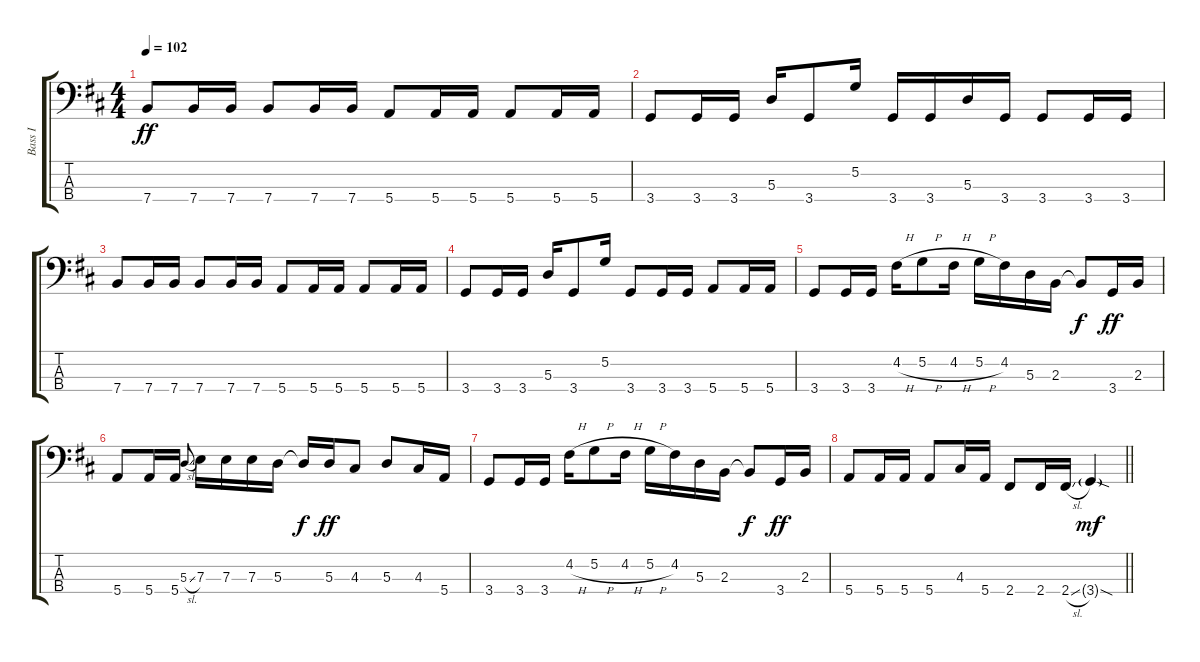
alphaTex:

\track ("Bass I" "Bass I") {instrument electricbassfinger}
\staff {score tabs}
\tuning (G2 D2 A1 E1) {hide}
\ts (4 4)
\tempo 102
\clef f4
\ks d
7.4.8{dy ff} 7.4.16 7.4.16 7.4.8 7.4.16 7.4.16 5.4.8 5.4.16 5.4.16 5.4.8 5.4.16 5.4.16 |
3.4.8 3.4.16 3.4.16 5.3.16 3.4.8 5.2.16 3.4.16 3.4.16 5.3.16 3.4.16 3.4.8 3.4.16 3.4.16 |
7.4.8 7.4.16 7.4.16 7.4.8 7.4.16 7.4.16 5.4.8 5.4.16 5.4.16 5.4.8 5.4.16 5.4.16 |
3.4.8 3.4.16 3.4.16 5.3.16 3.4.8 5.2.16 3.4.8 3.4.16 3.4.16 5.4.8 5.4.16 5.4.16 |
3.4.8 3.4.16 3.4.16 4.2{h}.16 5.2{h}.8 4.2{h}.16 5.2{h}.16 4.2.16 5.3.16 2.3.16 2.3{t}.8{dy f} 3.4.16{dy ff} 2.3.16 |
5.4.8 5.4.16 5.4.16 5.3{sl}.8{gr onbeat} 7.3.16 7.3.16 7.3.16 5.3.16 5.3{t}.16{dy f} 5.3.16{dy ff} 4.3.8 5.3.8 4.3.16 5.4.16 |
3.4.8 3.4.16 3.4.16 4.2{h}.16 5.2{h}.8 4.2{h}.16 5.2{h}.16 4.2.16 5.3.16 2.3.16 2.3{t}.8{dy f} 3.4.16{dy ff} 2.3.16 |
\barLineRight lightlight
5.4.8 5.4.16 5.4.16 5.4.8 4.3.16 5.4.16 2.4.8 2.4.16 2.4{sl}.16 3.4{sod g}.4{dy mf}
